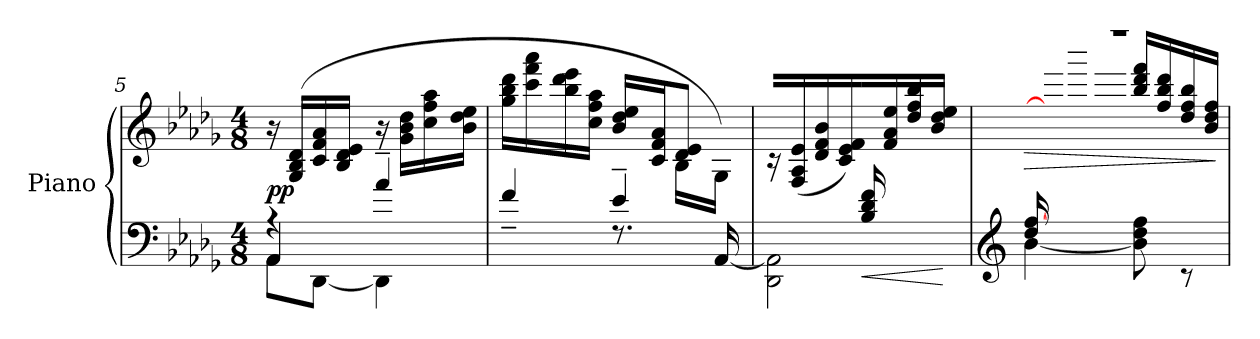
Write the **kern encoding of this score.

**kern	**kern	**dynam
*part1	*part1	*part1
*staff2	*staff1	*staff1/2
*I"Piano	*	*
*I'Pno.	*	*
*clefF4	*clefG2	*
*k[b-e-a-d-g-]	*k[b-e-a-d-g-]	*
*D-:	*D-:	*
*M4/8	*M4/8	*
=5	=5	=5
*^	*	*
*	*^	*	*
!	!	!	!	!LO:DY:b
4rA	8AA-\L	4AA-/	16r	pp
.	.	.	(>16G-/ 16B-/ 16d-/LL	.
.	[<8DD-\J	.	16c/ 16f/ 16a-/	.
.	.	.	16B-/ 16d-/ 16e-/JJ	.
4a-~>/	4DD-\]	4ryy	16r	.
.	.	.	16g-\ 16b-\ 16dd-\LL	.
.	.	.	16cc\ 16ff\ 16aa-\	.
.	.	.	16b-\ 16dd-\ 16ee-\JJ	.
*	*v	*v	*	*
=6	=6	=6	=6
*	*	*^	*
4f~>/	4ryy	16gg-\ 16bb-\ 16ddd-\LL	4.ryy	.
.	.	16ccc\ 16fff\ 16aaa-\	.	.
.	.	16bb-\ 16ddd-\ 16eee-\	.	.
.	.	16cc\ 16ff\ 16aa-\JJ	.	.
4e-~>/	8.rF	16b-/ 16dd-/ 16ee-/LL	.	.
.	.	16c/ 16f/ 16a-/J	.	.
.	.	8d-/ 8e-/J	16B-\LL	.
.	[>16AA-/	.	16G-\JJ)	.
*	*	*v	*v	*
=7	=7	=7	=7
*	*^	*	*
4ryy	2ryy	2DD-\ 2AA-\]	16r	.
.	.	.	(>16F/ 16A-/ 16e-/LL	.
.	.	.	16d-/ 16f/ 16b-/	.
.	.	.	16c/ 16e-/ 16f/JJ)	.
!	!	!	!	!LO:HP:b=2
(>16B-/ 16d-/ 16f/LL	.	.	16ryy	<
8.ryy	.	.	16f\ 16a-\ 16ee-\	.
.	.	.	16dd-\ 16ff\ 16bb-\	.
.	.	.	16b-\ 16dd-\ 16ee-\JJ)	.
*v	*v	*v	*	*
.	.	[
!!LO:LB:g=z
=8	=8	=8
*clefG2	*	*
*^	*	*
!	!	!	!LO:HP:b
*	*	*^	*
(>16dd-/ [>16ff/LL	[<4b-\	2r	16ryy	>
4..ryy	.	.	16ff\] 16aa-\ 16eee-\	.
.	.	.	16ddd-\ 16fff\ 16bbb-\	.
.	.	.	16ccc\ 16eee-\ 16fff\JJ	.
.	8b-\] 8dd-\ 8ff\	.	16bb-/ 16ddd-/ 16fff/LL	.
.	.	.	16ff/ 16bb-/ 16ddd-/	.
.	8rc	.	16dd-/ 16ff/ 16bb-/	.
.	.	.	16b-/ 16dd-/ 16ff/JJ)	.
*v	*v	*	*	*
*	*v	*v	*
.	.	]
=	=	=
*-	*-	*-
